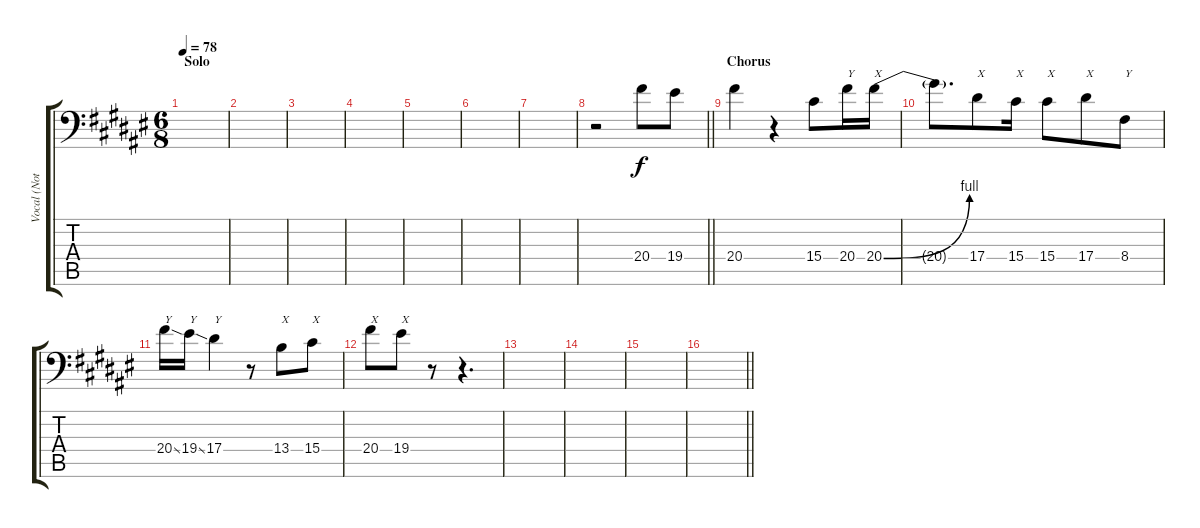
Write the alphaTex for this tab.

\track ("Vocal (Not finished I need help!!!)" "Vocal (Not") {instrument tenorsax}
\staff {score tabs}
\tuning (C4 G3 Eb3 Bb2 F2 Bb1) {hide}
\ts (6 8)
\section ("" "Solo")
\tempo 78
\clef f4
\ks d#minor
|
|
|
|
|
|
|
\barLineRight lightlight
r.2 20.4.8{dy f} 19.4.8 |
\section ("" "Chorus")
20.4.4 r.4 15.4.8 20.4.16{txt "Y"} 20.4{be (bend 0 0 60 4)}.16{txt "X"} |
20.4{t}.8{d} 17.4.8{txt "X"} 15.4.16{txt "X"} 15.4.8{txt "X"} 17.4.8{txt "X"} 8.4.8{txt "Y"} |
20.4{ss}.16{txt "Y"} 19.4{ss}.16{txt "Y"} 17.4.4{txt "Y"} r.8 13.4.8{txt "X"} 15.4.8{txt "X"} |
20.4.8{txt "X"} 19.4.8{txt "X"} r.8 r.4{d} |
|
|
|
\barLineRight lightlight
